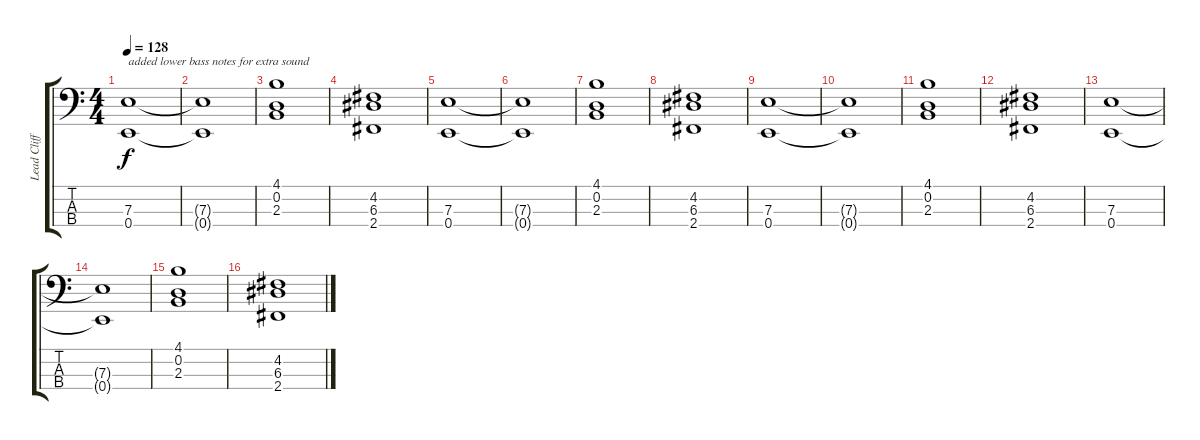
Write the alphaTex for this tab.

\track ("Lead Cliff I" "Lead Cliff") {instrument electricbassfinger}
\staff {score tabs}
\tuning (G2 D2 A1 E1) {hide}
\ts (4 4)
\tempo 128
\clef f4
\ks c
(7.3 0.4).1{txt "added lower bass notes for extra sound" dy f volume 0 instrument lead1square} |
(7.3{t} 0.4{t}).1{volume 1} |
(4.1 0.2 2.3).1 |
(4.2 6.3 2.4).1{volume 2} |
(7.3 0.4).1{instrument lead1square} |
(7.3{t} 0.4{t}).1 |
(4.1 0.2 2.3).1{volume 3} |
(4.2 6.3 2.4).1 |
(7.3 0.4).1{instrument lead1square} |
(7.3{t} 0.4{t}).1{volume 4} |
(4.1 0.2 2.3).1 |
(4.2 6.3 2.4).1 |
(7.3 0.4).1{volume 7 instrument lead1square} |
(7.3{t} 0.4{t}).1 |
(4.1 0.2 2.3).1{volume 8} |
(4.2 6.3 2.4).1
